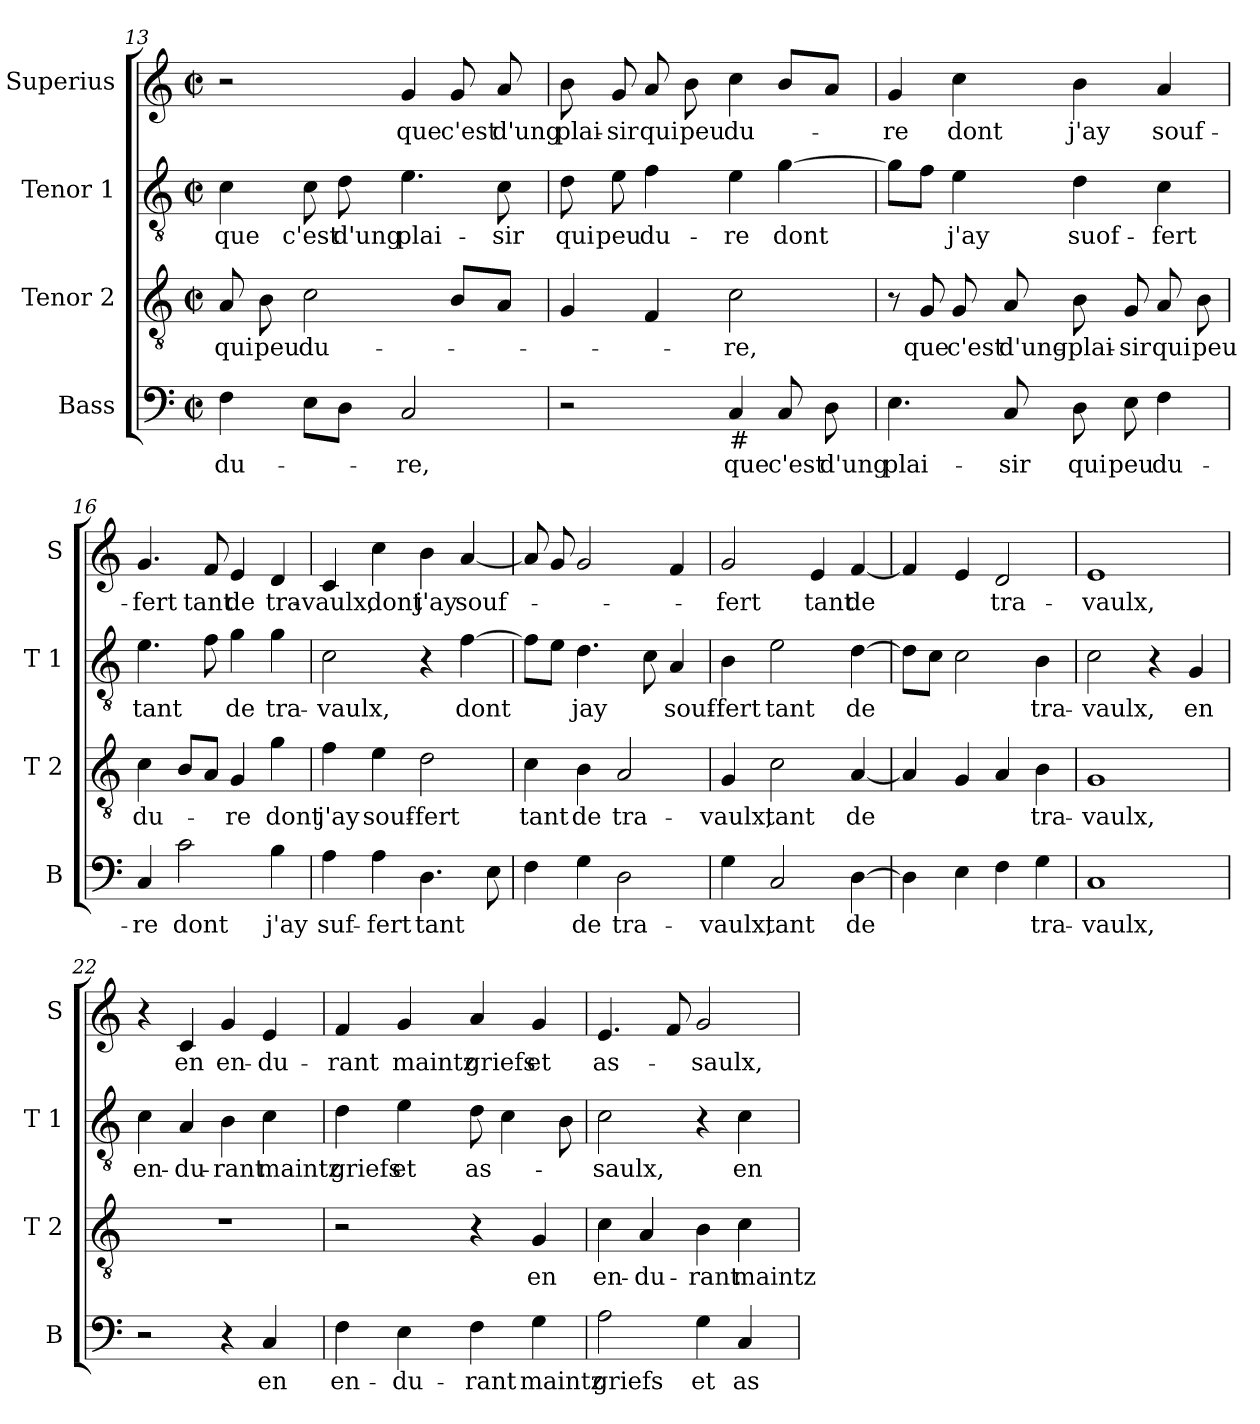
**kern	**text	**kern	**text	**kern	**text	**kern	**text
*part4	*part4	*part3	*part3	*part2	*part2	*part1	*part1
*staff4	*staff4	*staff3	*staff3	*staff2	*staff2	*staff1	*staff1
*I"Bass	*	*I"Tenor 2	*	*I"Tenor 1	*	*I"Superius	*
*I'B	*	*I'T 2	*	*I'T 1	*	*I'S	*
!!LO:PB:g=z
*clefF4	*	*clefGv2	*	*clefGv2	*	*clefG2	*
*k[]	*	*k[]	*	*k[]	*	*k[]	*
*C:	*	*C:	*	*C:	*	*C:	*
*M2/2	*	*M2/2	*	*M2/2	*	*M2/2	*
*met(c|)	*	*met(c|)	*	*met(c|)	*	*met(c|)	*
=13	=13	=13	=13	=13	=13	=13	=13
4F\	du-	8A/	qui	4c\	que	2r	.
.	.	8B\	peu	.	.	.	.
8E\L	.	2c\	du-	8c\	c'est	.	.
8D\J	.	.	.	8d\	d'ung	.	.
2C/	-re,	.	.	4.e\	plai-	4g/	que
.	.	8B/L	.	.	.	8g/	c'est
.	.	8A/J	.	8c\	-sir	8a/	d'ung
=14	=14	=14	=14	=14	=14	=14	=14
2r	.	4G/	.	8d\	qui	8b\	plai-
.	.	.	.	8e\	peu	8g/	-sir
.	.	4F/	.	4f\	du-	8a/	qui
.	.	.	.	.	.	8b\	peu
!LO:TX:b:t=#	!	!	!	!	!	!	!
4C/	que	2c\	-re,	4e\	-re	4cc\	du-
8C/	c'est	.	.	[4g\	dont	8b/L	.
8D\	d'ung	.	.	.	.	8a/J	.
=15	=15	=15	=15	=15	=15	=15	=15
4.E\	plai-	8r	.	8g\L]	.	4g/	-re
.	.	8G/	que	8f\J	.	.	.
.	.	8G/	c'est	4e\	j'ay	4cc\	dont
8C/	-sir	8A/	d'ung-	.	.	.	.
8D\	qui	8B\	-plai-	4d\	suof-	4b\	j'ay
8E\	peu	8G/	-sir	.	.	.	.
4F\	du-	8A/	qui	4c\	-fert	4a/	souf-
.	.	8B\	peu	.	.	.	.
=16	=16	=16	=16	=16	=16	=16	=16
4C/	-re	4c\	du-	4.e\	tant	4.g/	-fert
2c\	dont	8B/L	.	.	.	.	.
.	.	8A/J	.	8f\	.	8f/	tant
.	.	4G/	-re	4g\	de	4e/	de
4B\	j'ay	4g\	dont	4g\	tra-	4d/	tra-
!!LO:LB:g=z
=17	=17	=17	=17	=17	=17	=17	=17
4A\	suf-	4f\	j'ay	2c\	-vaulx,	4c/	-vaulx,
4A\	-fert	4e\	souf-	.	.	4cc\	dont
4.D\	tant	2d\	-fert	4r	.	4b\	j'ay
.	.	.	.	[4f\	dont	[4a/	souf-
8E\	.	.	.	.	.	.	.
=18	=18	=18	=18	=18	=18	=18	=18
4F\	.	4c\	tant	8f\L]	.	8a/]	.
.	.	.	.	8e\J	.	8g/	.
4G\	de	4B\	de	4.d\	jay	2g/	.
2D\	tra-	2A/	tra-	.	.	.	.
.	.	.	.	8c\	.	.	.
.	.	.	.	4A/	souf-	4f/	.
=19	=19	=19	=19	=19	=19	=19	=19
4G\	-vaulx,	4G/	-vaulx,	4B\	-fert	2g/	-fert
2C/	tant	2c\	tant	2e\	tant	.	.
.	.	.	.	.	.	4e/	tant
[4D\	de	[4A/	de	[4d\	de	[4f/	de
=20	=20	=20	=20	=20	=20	=20	=20
4D\]	.	4A/]	.	8d\L]	.	4f/]	.
.	.	.	.	8c\J	.	.	.
4E\	.	4G/	.	2c\	.	4e/	.
4F\	.	4A/	.	.	.	2d/	tra-
4G\	tra-	4B\	tra-	4B\	tra-	.	.
=21	=21	=21	=21	=21	=21	=21	=21
1C	-vaulx,	1G	-vaulx,	2c\	-vaulx,	1e	-vaulx,
.	.	.	.	4r	.	.	.
.	.	.	.	4G/	en	.	.
!!LO:LB:g=z
=22	=22	=22	=22	=22	=22	=22	=22
2r	.	1r	.	4c\	en-	4r	.
.	.	.	.	4A/	-du-	4c/	en
4r	.	.	.	4B\	-rant	4g/	en-
4C/	en	.	.	4c\	maintz	4e/	-du-
=23	=23	=23	=23	=23	=23	=23	=23
4F\	en-	2r	.	4d\	griefs	4f/	-rant
4E\	-du-	.	.	4e\	et	4g/	maintz
4F\	-rant	4r	.	8d\	as-	4a/	griefs
.	.	.	.	4c\	.	.	.
4G\	maintz	4G/	en	.	.	4g/	et
.	.	.	.	8B\	.	.	.
=24	=24	=24	=24	=24	=24	=24	=24
2A\	griefs	4c\	en-	2c\	-saulx,	4.e/	as-
.	.	4A/	-du-	.	.	.	.
.	.	.	.	.	.	8f/	.
4G\	et	4B\	-rant	4r	.	2g/	-saulx,
4C/	as-	4c\	maintz	4c\	en	.	.
=	=	=	=	=	=	=	=
*-	*-	*-	*-	*-	*-	*-	*-
